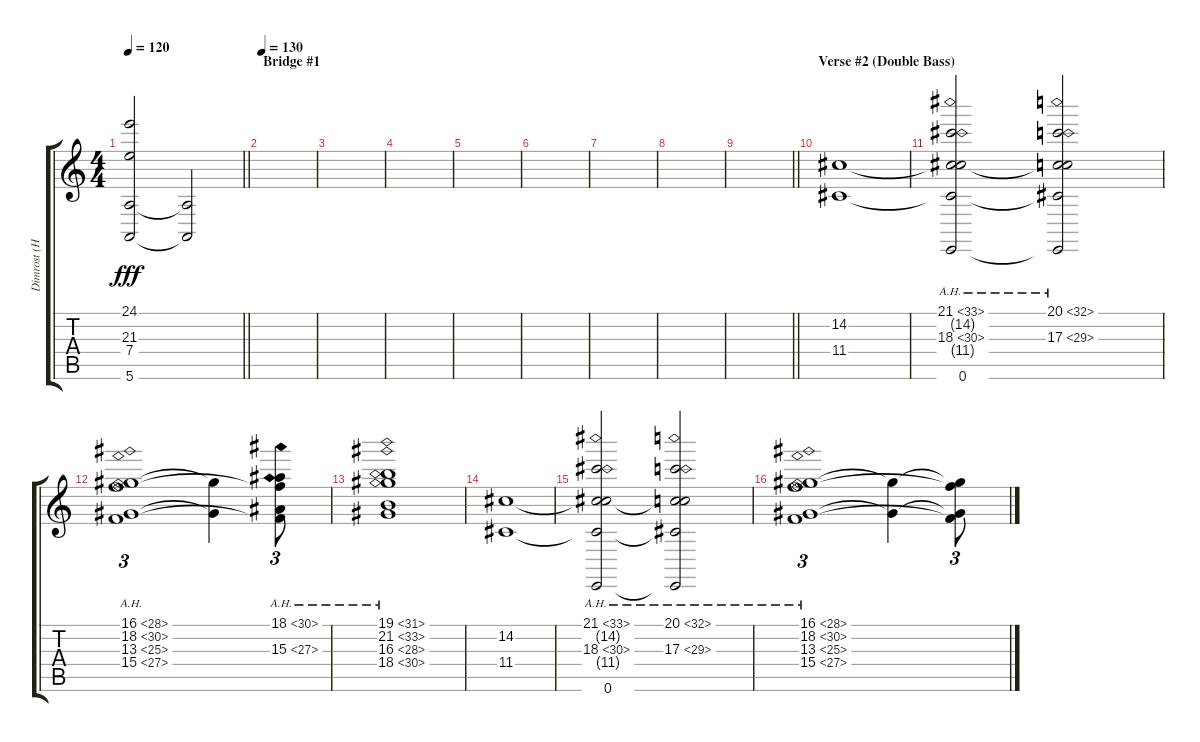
\track ("Dimrost (High pitch Strings)" "Dimrost (H") {instrument synthstrings1}
\staff {score tabs}
\tuning (E4 B3 G3 D3 A2 E2) {hide}
\ts (4 4)
\tempo 120
\clef g2
\barLineRight lightlight
\ks c
(24.1 21.3 7.4 5.6).2{dy fff} (7.4{t} 5.6{t}).2 |
\section ("" "Bridge #1")
\tempo 130
|
|
|
|
|
|
|
\barLineRight lightlight
|
\section ("" "Verse #2 (Double Bass)")
(14.2 11.4).1 |
(21.1{ah 12} 14.2{t} 18.3{ah 12} 11.4{t} 0.6).2 (20.1{ah 12} 14.2{t} 17.3{ah 12} 11.4{t} 0.6{t}).2 |
(16.1{ah 12} 18.2{ah 12} 13.3{ah 12} 15.4{ah 12}).1{tu (3 2)} (16.1{t} 13.3{t}).4 (18.1{ah 12} 18.2{t} 15.3{ah 12} 15.4{t}).8{tu (3 2)} |
(19.1{ah 12} 21.2{ah 12} 16.3{ah 12} 18.4{ah 12}).1 |
(14.2 11.4).1 |
(21.1{ah 12} 14.2{t} 18.3{ah 12} 11.4{t} 0.6).2 (20.1{ah 12} 14.2{t} 17.3{ah 12} 11.4{t} 0.6{t}).2 |
(16.1{ah 12} 18.2{ah 12} 13.3{ah 12} 15.4{ah 12}).1{tu (3 2)} (16.1{t} 13.3{t}).4 (16.1{t} 18.2{t} 13.3{t} 15.4{t}).8{tu (3 2)}
